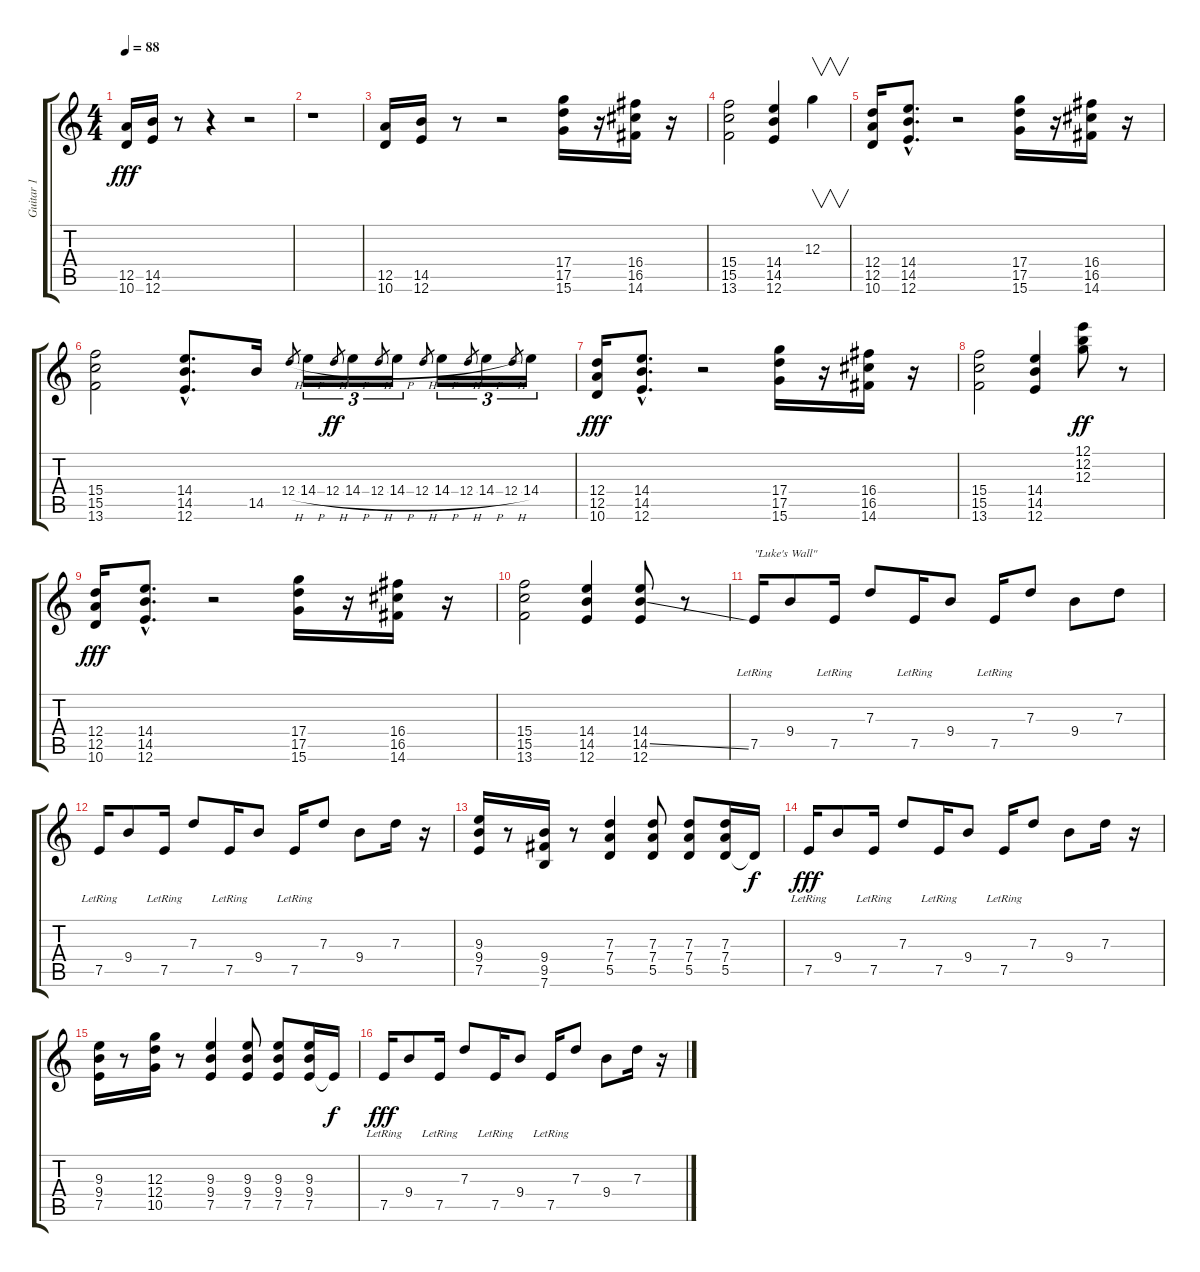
\track ("Guitar 1" "Guitar 1") {instrument distortionguitar}
\staff {score tabs}
\tuning (E4 B3 G3 D3 A2 E2) {hide}
\ts (4 4)
\tempo 88
\clef g2
\ks c
(12.5 10.6).16{dy fff} (14.5 12.6).16 r.8 r.4 r.2 |
r.1 |
(12.5 10.6).16 (14.5 12.6).16 r.8 r.2 (17.4 17.5 15.6).16 r.16 (16.4 16.5 14.6).16 r.16 |
(15.4 15.5 13.6).2 (14.4 14.5 12.6).4 12.3.4{v} |
(12.4 12.5 10.6).16 (14.4{hac} 14.5{hac} 12.6{hac}).8{d} r.2 (17.4 17.5 15.6).16 r.16 (16.4 16.5 14.6).16 r.16 |
(15.4 15.5 13.6).2 (14.4{hac} 14.5{hac} 12.6{hac}).8{d} 14.5.16 12.4{h}.8{gr} 14.4{h}.16{tu (3 2)} 12.4{h}.8{gr dy ff} 14.4{h}.16{tu (3 2)} 12.4{h}.8{gr} 14.4{h}.16{tu (3 2)} 12.4{h}.8{gr} 14.4{h}.16{tu (3 2)} 12.4{h}.8{gr} 14.4{h}.16{tu (3 2)} 12.4{h}.8{gr} 14.4.16{tu (3 2)} |
(12.4 12.5 10.6).16{dy fff} (14.4{hac} 14.5{hac} 12.6{hac}).8{d} r.2 (17.4 17.5 15.6).16 r.16 (16.4 16.5 14.6).16 r.16 |
(15.4 15.5 13.6).2 (14.4 14.5 12.6).4 (12.1 12.2 12.3).8{dy ff} r.8 |
(12.4 12.5 10.6).16{dy fff} (14.4{hac} 14.5{hac} 12.6{hac}).8{d} r.2 (17.4 17.5 15.6).16 r.16 (16.4 16.5 14.6).16 r.16 |
(15.4 15.5 13.6).2 (14.4 14.5 12.6).4 (14.4 14.5{ss} 12.6).8 r.8 |
7.5{lr}.16{txt "\"Luke's Wall\""} 9.4.8 7.5{lr}.16 7.3.8 7.5{lr}.16 9.4.8 7.5{lr}.16 7.3.8 9.4.8 7.3.8 |
7.5{lr}.16 9.4.8 7.5{lr}.16 7.3.8 7.5{lr}.16 9.4.8 7.5{lr}.16 7.3.8 9.4.8 7.3.16 r.16 |
(9.3 9.4 7.5).16 r.8 (9.4 9.5 7.6).16 r.8 (7.3 7.4 5.5).4 (7.3 7.4 5.5).8 (7.3 7.4 5.5).8 (7.3 7.4 5.5).16 5.5{t}.16{dy f} |
7.5{lr}.16{dy fff} 9.4.8 7.5{lr}.16 7.3.8 7.5{lr}.16 9.4.8 7.5{lr}.16 7.3.8 9.4.8 7.3.16 r.16 |
(9.3 9.4 7.5).16 r.8 (12.3 12.4 10.5).16 r.8 (9.3 9.4 7.5).4 (9.3 9.4 7.5).8 (9.3 9.4 7.5).8 (9.3 9.4 7.5).16 7.5{t}.16{dy f} |
7.5{lr}.16{dy fff} 9.4.8 7.5{lr}.16 7.3.8 7.5{lr}.16 9.4.8 7.5{lr}.16 7.3.8 9.4.8 7.3.16 r.16
